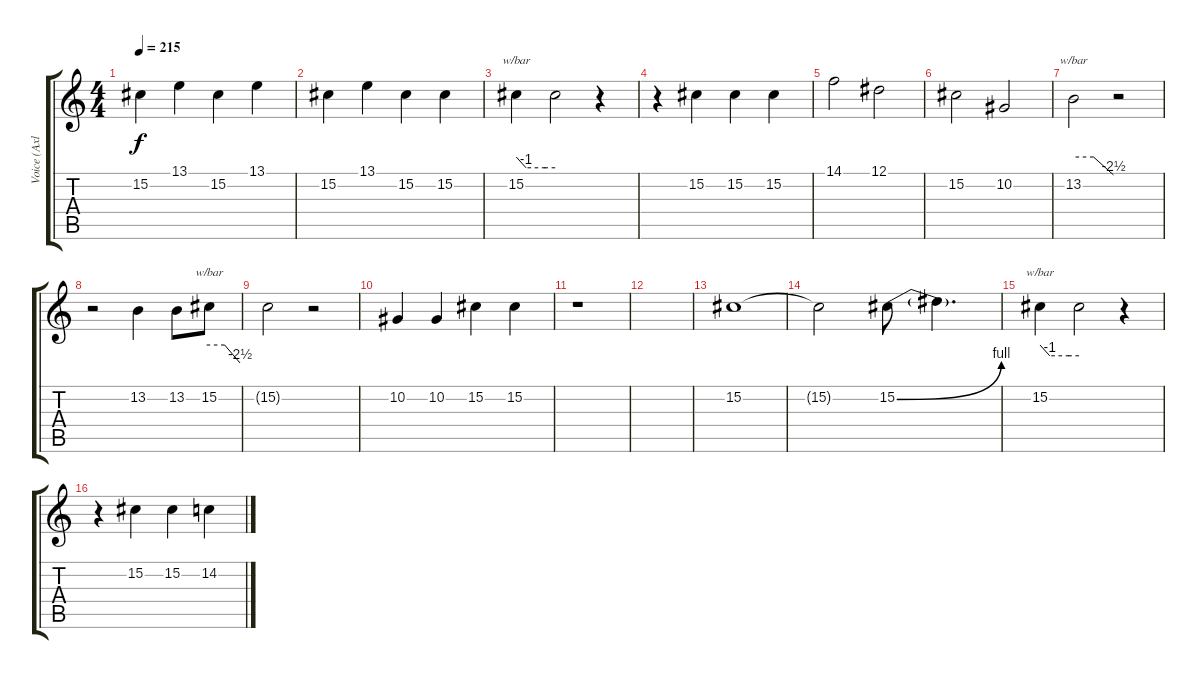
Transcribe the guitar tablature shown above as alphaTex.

\track ("Voice (Axl)" "Voice (Axl") {instrument lead2sawtooth}
\staff {score tabs}
\tuning (Eb4 Bb3 Gb3 Db3 Ab2 Eb2) {hide}
\ts (4 4)
\tempo 215
\clef g2
\ks c
15.2.4{dy f} 13.1.4 15.2.4 13.1.4 |
15.2.4 13.1.4 15.2.4 15.2.4 |
15.2.4{tbe (custom default 0 0 15 -4 45 -4 60 -4)} 15.2{t}.2 r.4 |
r.4 15.2.4 15.2.4 15.2.4 |
14.1.2 12.1.2 |
15.2.2 10.2.2 |
13.2.2{tbe (custom default 0 0 30 0 60 -10)} r.2 |
r.2 13.2.4 13.2.8 15.2.8{tbe (custom default 0 0 30 0 60 -10)} |
15.2{t}.2 r.2 |
10.2.4 10.2.4 15.2.4 15.2.4 |
r.1 |
|
15.2.1 |
15.2{t}.2 15.2{be (bend 0 0 60 4)}.8 15.2{t}.4{d} |
15.2.4{tbe (custom default 0 0 15 -4 45 -4 60 -4)} 15.2{t}.2 r.4 |
r.4 15.2.4 15.2.4 14.2.4
